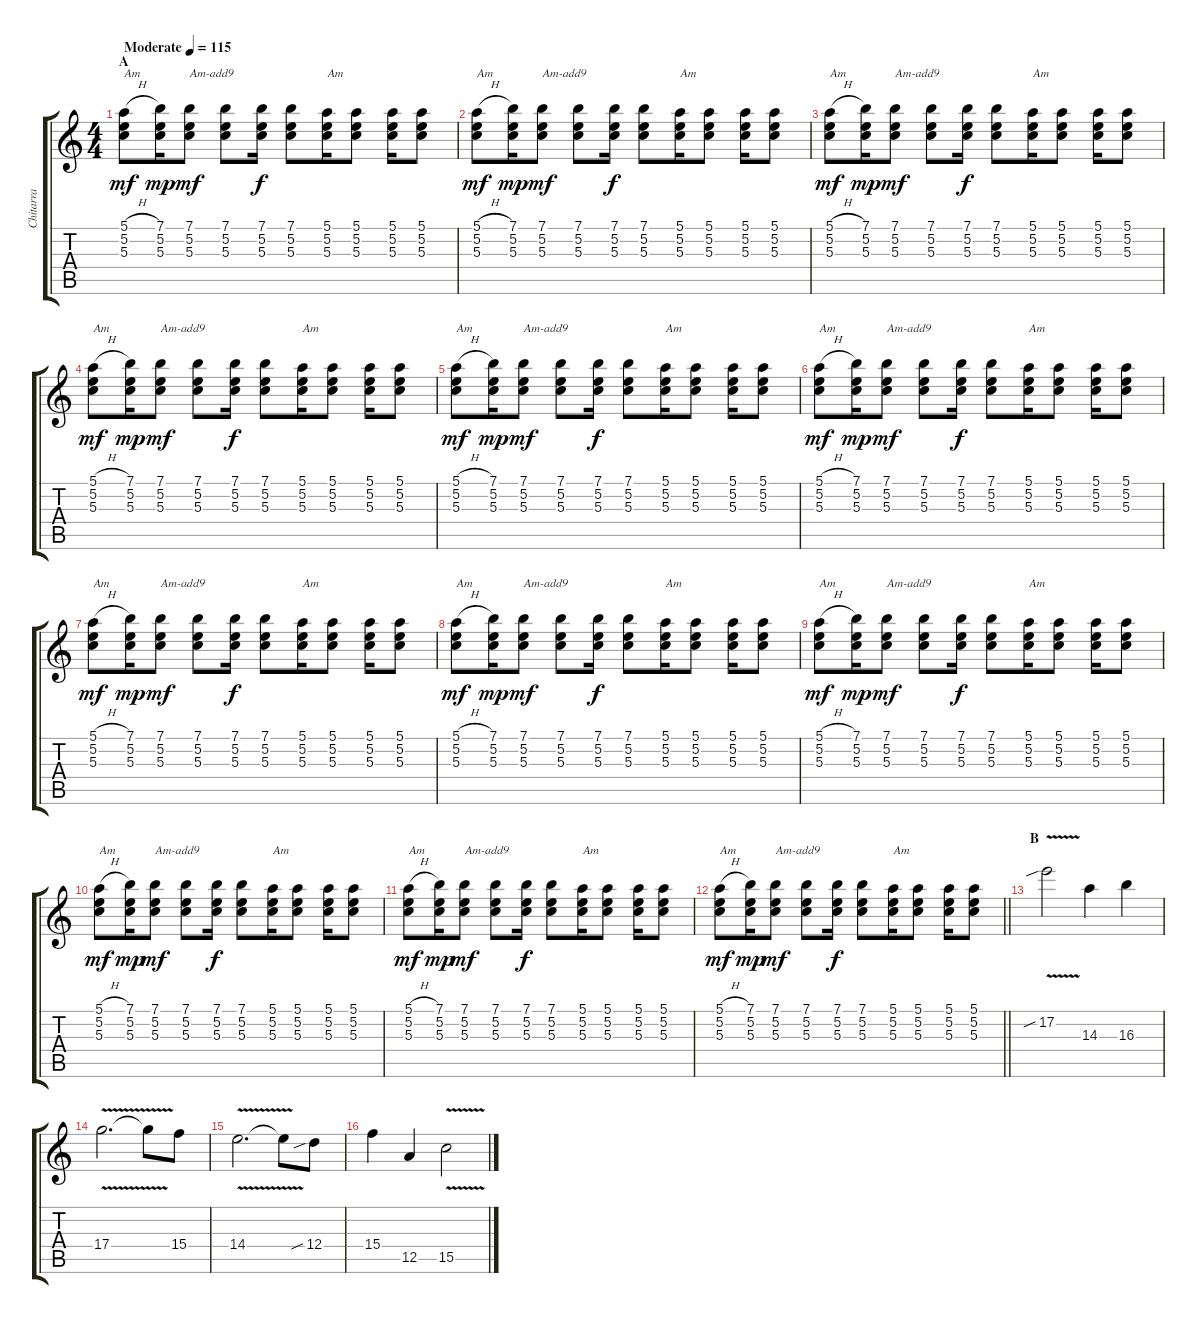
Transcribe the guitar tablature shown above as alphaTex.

\track ("Chitarra" "Chitarra") {instrument electricguitarjazz}
\staff {score tabs}
\tuning (E4 B3 G3 D3 A2 E2) {hide}
\ts (4 4)
\section ("" "A")
\tempo (115 "Moderate")
\clef g2
\ks c
(5.1{h} 5.2 5.3).8{txt "Am" dy mf instrument electricguitarjazz} (7.1 5.2 5.3).16{dy mp} (7.1 5.2 5.3).8{txt "Am-add9" dy mf} (7.1 5.2 5.3).8 (7.1 5.2 5.3).16{dy f} (7.1 5.2 5.3).8 (5.1 5.2 5.3).16{txt "Am"} (5.1 5.2 5.3).8 (5.1 5.2 5.3).16 (5.1 5.2 5.3).8 |
(5.1{h} 5.2 5.3).8{txt "Am" dy mf} (7.1 5.2 5.3).16{dy mp} (7.1 5.2 5.3).8{txt "Am-add9" dy mf} (7.1 5.2 5.3).8 (7.1 5.2 5.3).16{dy f} (7.1 5.2 5.3).8 (5.1 5.2 5.3).16{txt "Am"} (5.1 5.2 5.3).8 (5.1 5.2 5.3).16 (5.1 5.2 5.3).8 |
(5.1{h} 5.2 5.3).8{txt "Am" dy mf} (7.1 5.2 5.3).16{dy mp} (7.1 5.2 5.3).8{txt "Am-add9" dy mf} (7.1 5.2 5.3).8 (7.1 5.2 5.3).16{dy f} (7.1 5.2 5.3).8 (5.1 5.2 5.3).16{txt "Am"} (5.1 5.2 5.3).8 (5.1 5.2 5.3).16 (5.1 5.2 5.3).8 |
(5.1{h} 5.2 5.3).8{txt "Am" dy mf} (7.1 5.2 5.3).16{dy mp} (7.1 5.2 5.3).8{txt "Am-add9" dy mf} (7.1 5.2 5.3).8 (7.1 5.2 5.3).16{dy f} (7.1 5.2 5.3).8 (5.1 5.2 5.3).16{txt "Am"} (5.1 5.2 5.3).8 (5.1 5.2 5.3).16 (5.1 5.2 5.3).8 |
(5.1{h} 5.2 5.3).8{txt "Am" dy mf} (7.1 5.2 5.3).16{dy mp} (7.1 5.2 5.3).8{txt "Am-add9" dy mf} (7.1 5.2 5.3).8 (7.1 5.2 5.3).16{dy f} (7.1 5.2 5.3).8 (5.1 5.2 5.3).16{txt "Am"} (5.1 5.2 5.3).8 (5.1 5.2 5.3).16 (5.1 5.2 5.3).8 |
(5.1{h} 5.2 5.3).8{txt "Am" dy mf} (7.1 5.2 5.3).16{dy mp} (7.1 5.2 5.3).8{txt "Am-add9" dy mf} (7.1 5.2 5.3).8 (7.1 5.2 5.3).16{dy f} (7.1 5.2 5.3).8 (5.1 5.2 5.3).16{txt "Am"} (5.1 5.2 5.3).8 (5.1 5.2 5.3).16 (5.1 5.2 5.3).8 |
(5.1{h} 5.2 5.3).8{txt "Am" dy mf} (7.1 5.2 5.3).16{dy mp} (7.1 5.2 5.3).8{txt "Am-add9" dy mf} (7.1 5.2 5.3).8 (7.1 5.2 5.3).16{dy f} (7.1 5.2 5.3).8 (5.1 5.2 5.3).16{txt "Am"} (5.1 5.2 5.3).8 (5.1 5.2 5.3).16 (5.1 5.2 5.3).8 |
(5.1{h} 5.2 5.3).8{txt "Am" dy mf} (7.1 5.2 5.3).16{dy mp} (7.1 5.2 5.3).8{txt "Am-add9" dy mf} (7.1 5.2 5.3).8 (7.1 5.2 5.3).16{dy f} (7.1 5.2 5.3).8 (5.1 5.2 5.3).16{txt "Am"} (5.1 5.2 5.3).8 (5.1 5.2 5.3).16 (5.1 5.2 5.3).8 |
(5.1{h} 5.2 5.3).8{txt "Am" dy mf} (7.1 5.2 5.3).16{dy mp} (7.1 5.2 5.3).8{txt "Am-add9" dy mf} (7.1 5.2 5.3).8 (7.1 5.2 5.3).16{dy f} (7.1 5.2 5.3).8 (5.1 5.2 5.3).16{txt "Am"} (5.1 5.2 5.3).8 (5.1 5.2 5.3).16 (5.1 5.2 5.3).8 |
(5.1{h} 5.2 5.3).8{txt "Am" dy mf} (7.1 5.2 5.3).16{dy mp} (7.1 5.2 5.3).8{txt "Am-add9" dy mf} (7.1 5.2 5.3).8 (7.1 5.2 5.3).16{dy f} (7.1 5.2 5.3).8 (5.1 5.2 5.3).16{txt "Am"} (5.1 5.2 5.3).8 (5.1 5.2 5.3).16 (5.1 5.2 5.3).8 |
(5.1{h} 5.2 5.3).8{txt "Am" dy mf} (7.1 5.2 5.3).16{dy mp} (7.1 5.2 5.3).8{txt "Am-add9" dy mf} (7.1 5.2 5.3).8 (7.1 5.2 5.3).16{dy f} (7.1 5.2 5.3).8 (5.1 5.2 5.3).16{txt "Am"} (5.1 5.2 5.3).8 (5.1 5.2 5.3).16 (5.1 5.2 5.3).8 |
\barLineRight lightlight
(5.1{h} 5.2 5.3).8{txt "Am" dy mf} (7.1 5.2 5.3).16{dy mp} (7.1 5.2 5.3).8{txt "Am-add9" dy mf} (7.1 5.2 5.3).8 (7.1 5.2 5.3).16{dy f} (7.1 5.2 5.3).8 (5.1 5.2 5.3).16{txt "Am"} (5.1 5.2 5.3).8 (5.1 5.2 5.3).16 (5.1 5.2 5.3).8 |
\section ("" "B")
17.2{v sib}.2{volume 9 instrument distortionguitar} 14.3.4 16.3.4 |
17.4{v}.2{d} 17.4{t}.8 15.4.8 |
14.4{v}.2{d} 14.4{t}.8 12.4{sib}.8 |
15.4.4 12.5.4 15.5{v}.2
